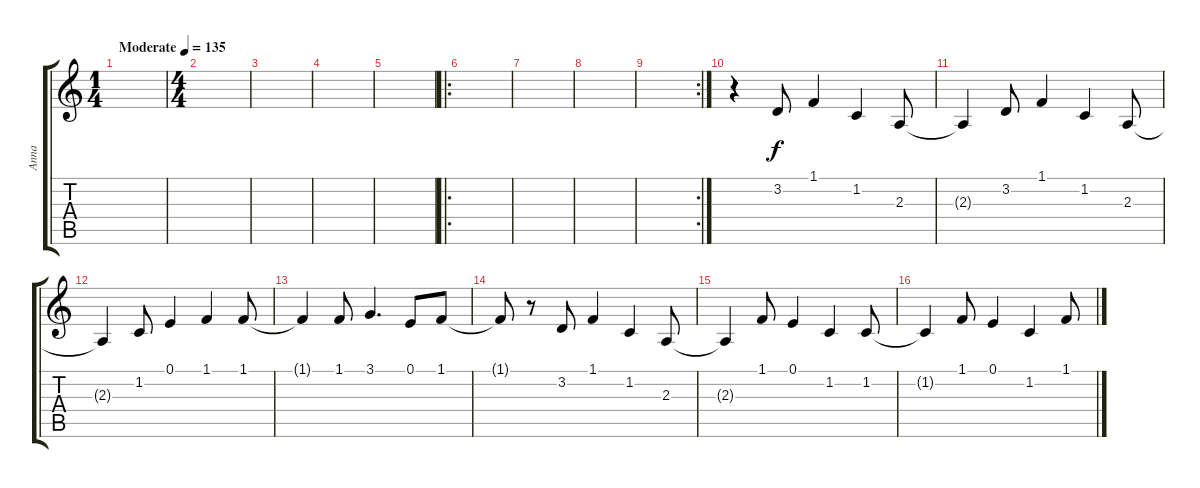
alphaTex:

\track ("Anna" "Anna") {instrument clarinet}
\staff {score tabs}
\tuning (E4 B3 G3 D3 A2 E2) {hide}
\ts (1 4)
\tempo (135 "Moderate")
\clef g2
\ks c
|
\ts (4 4)
|
|
|
|
\ro
|
|
|
\rc 2
|
r.4 3.2.8 1.1.4 1.2.4 2.3.8 |
2.3{t}.4 3.2.8 1.1.4 1.2.4 2.3.8 |
2.3{t}.4 1.2.8 0.1.4 1.1.4 1.1.8 |
1.1{t}.4 1.1.8 3.1.4{d} 0.1.8 1.1.8 |
1.1{t}.8 r.8 3.2.8 1.1.4 1.2.4 2.3.8 |
2.3{t}.4 1.1.8 0.1.4 1.2.4 1.2.8 |
1.2{t}.4 1.1.8 0.1.4 1.2.4 1.1.8
